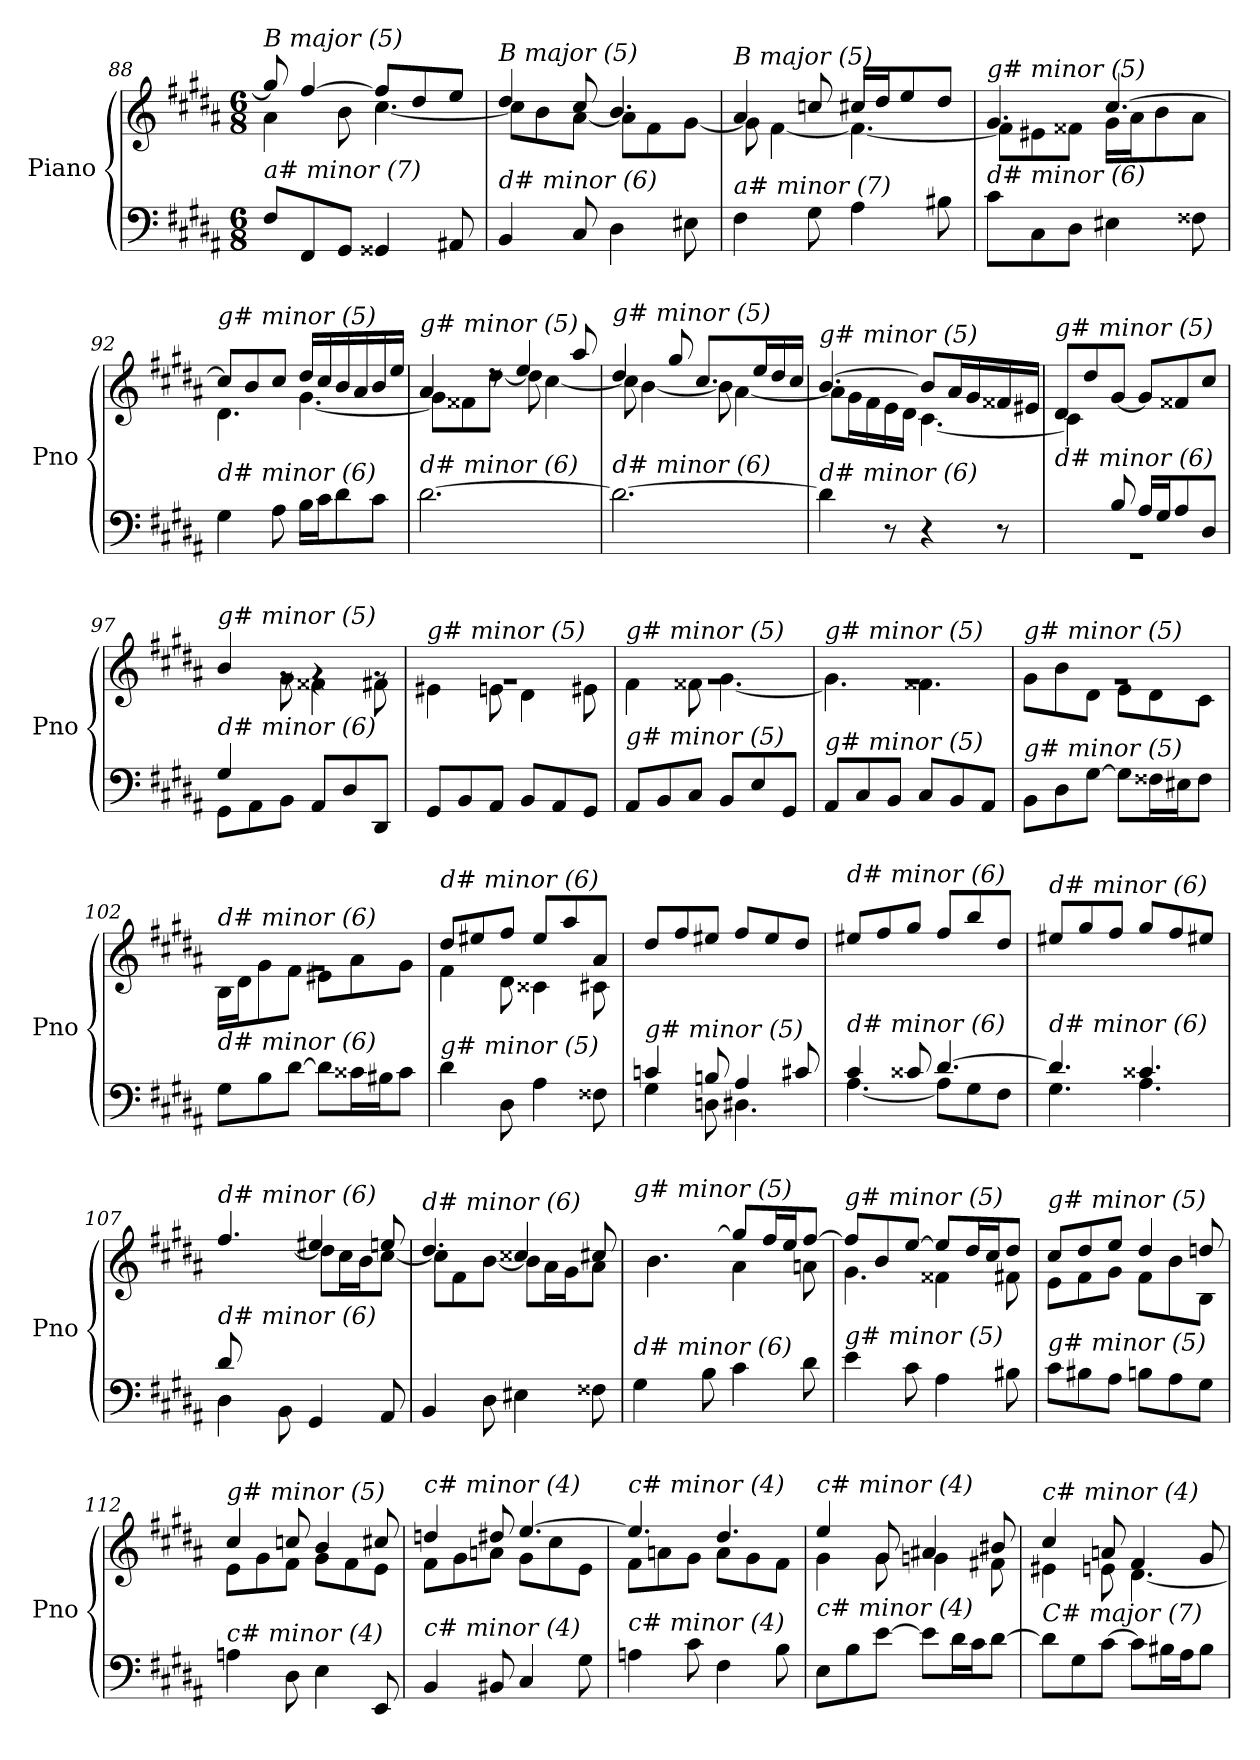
**kern	**kern
*part1	*part1
*staff2	*staff1
*I"Piano	*
*I'Pno	*
*clefF4	*clefG2
*k[f#c#g#d#a#]	*k[f#c#g#d#a#]
*M6/8	*M6/8
=88	=88
*	*^
!	!LO:TX:i:t=B major (5)	!
!LO:TX:i:t=a# minor (7)	!	!
8F#/L	8gg#/]	4a#\
8FF#/	[4ff#/	.
8GG#/J	.	8b\
4GG##Xi/	8ff#/L]	[4.cc#\
.	8dd#/	.
8AA#X/	8ee/J	.
=89	=89	=89
!	!LO:TX:i:t=B major (5)	!
!LO:TX:i:t=d# minor (6)	!	!
4BB/	4dd#/	8cc#\L]
.	.	8b\
8C#/	8cc#/	[8a#\J
4D#\	4.b/	8a#\L]
.	.	8f#\
8E#X\	.	[8g#\J
=90	=90	=90
!	!LO:TX:i:t=B major (5)	!
!LO:TX:i:t=a# minor (7)	!	!
4F#\	4a#/	8g#\]
.	.	[4f#\
8G#\	8ccni/	.
4A#\	16cc#/LL	4.f#\_
.	16dd#/J	.
.	8ee/	.
8B#X\	8dd#/J	.
!!LO:PB:g=z	!!
=91	=91	=91
!	!LO:TX:i:t=g# minor (5)	!
!LO:TX:i:t=d# minor (6)	!	!
8c#\L	4.g#/	8f#\L]
8C#\	.	8e#X\
8D#\J	.	8f##X\J
4E#X\	[4.cc#/	16g#\LL
.	.	16a#\J
.	.	8b\
8F##X\	.	8a#\J
=92	=92	=92
!	!LO:TX:i:t=g# minor (5)	!
!LO:TX:i:t=d# minor (6)	!	!
4G#\	8cc#/L]	4.d#\
.	8b/	.
8A#\	8cc#/J	.
16B\LL	16dd#/LL	[4.g#\
16c#\J	16cc#/	.
8d#\	16b/	.
.	16a#/	.
8c#\J	16b/	.
.	16ee/JJ	.
=93	=93	=93
!	!LO:TX:i:t=g# minor (5)	!
!LO:TX:i:t=d# minor (6)	!	!
[2.d#\	4a#/	8g#\L]
.	.	8f##X\
.	8rdd	[8dd#\J
.	4ee/	8dd#\]
.	.	[4cc#\
.	8aa#/	.
=94	=94	=94
!	!LO:TX:i:t=g# minor (5)	!
!LO:TX:i:t=d# minor (6)	!	!
2.d#\_	4dd#/	8cc#\]
.	.	[4b\
.	8gg#/	.
.	8.cc#/L	8b\]
.	.	[4a#\
.	16ee/L	.
.	16dd#/	.
.	16cc#/JJ	.
!!LO:LB:g=z	!!
=95	=95	=95
!	!LO:TX:i:t=g# minor (5)	!
!LO:TX:i:t=d# minor (6)	!	!
4d#\]	[4.b/	8a#\L]
.	.	16g#\L
.	.	16f#\
8r	.	16e\
.	.	16d#\JJ
4r	8b/L]	[4.c#\
.	16a#/L	.
.	16g#/	.
8r	16f##X/	.
.	16e#X/JJ	.
=96	=96	=96
*^	*	*
!	!	!LO:TX:i:t=g# minor (5)	!
!LO:TX:i:t=d# minor (6)	!	!	!
4ryy	2.rGG	8d#/L	4c#\]
.	.	8dd#/	.
8B/	.	[8g#/J	2ryy
16A#/LL	.	8g#/L]	.
16G#/J	.	.	.
8A#/	.	8f##X/	.
8D#/J	.	8cc#/J	.
=97	=97	=97	=97
!	!	!LO:TX:i:t=g# minor (5)	!
!LO:TX:i:t=d# minor (6)	!	!	!
4G#/	8GG#\L	4b/	4ryy
.	8AA#\	.	.
2ryy	8BB\J	8rg	8g#\
.	8AA#/L	4rg	4f##X\
.	8D#/	.	.
.	8DD#/J	8rg	8f#X\
=98	=98	=98	=98
!	!	!LO:TX:i:t=g# minor (5)	!
!LO:TX:i:t=d# minor (6)	!	!	!
*v	*v	*	*
8GG#/L	2.rg	4e#X\
8BB/	.	.
8AA#/J	.	8en\
8BB/L	.	4d#\
8AA#/	.	.
8GG#/J	.	8e#X\
=99	=99	=99
!	!LO:TX:i:t=g# minor (5)	!
!LO:TX:i:t=g# minor (5)	!	!
8AA#/L	2.rg	4f#\
8BB/	.	.
8C#/J	.	8f##X\
8BB/L	.	[4.g#\
8E/	.	.
8GG#/J	.	.
=100	=100	=100
!	!LO:TX:i:t=g# minor (5)	!
!LO:TX:i:t=g# minor (5)	!	!
8AA#/L	2.rg	4.g#\]
8C#/	.	.
8BB/J	.	.
8C#/L	.	4.f##X\
8BB/	.	.
8AA#/J	.	.
!!LO:LB:g=z	!!
=101	=101	=101
!	!LO:TX:i:t=g# minor (5)	!
!LO:TX:i:t=g# minor (5)	!	!
8BB\L	2.rg	8g#\L
8D#\	.	8b\
[8G#\J	.	8d#\J
8G#\L]	.	8e\L
16F##X\L	.	8d#\
16E#X\J	.	.
8F##\J	.	8c#\J
=102	=102	=102
!	!LO:TX:i:t=d# minor (6)	!
!LO:TX:i:t=d# minor (6)	!	!
8G#\L	2.rg	16B\LL
.	.	16d#\J
8B\	.	8g#\
[8d#\J	.	8f#\J
8d#\L]	.	8e#X\L
16c##X\L	.	8a#\
16B#X\J	.	.
8c##\J	.	8g#\J
=103	=103	=103
!	!LO:TX:i:t=d# minor (6)	!
!LO:TX:i:t=g# minor (5)	!	!
4d#\	8dd#/L	4f#\
.	8ee#X/	.
8D#\	8ff#/J	8d#\
4A#\	8ee#/L	4c##X\
.	8aa#/	.
8F##X\	8a#/J	8c#X\
=104	=104	=104
*^	*	*
!	!	!LO:TX:i:t=d# minor (6)	!
!LO:TX:i:t=g# minor (5)	!	!	!
*	*	*v	*v
4cni/	4G#\	8dd#/L
.	.	8ff#/
8Bn/	8Dni\	8ee#X/J
4A#/	4.D#\	8ff#/L
.	.	8ee#/
8c#Xi/	.	8dd#/J
=105	=105	=105
!	!	!LO:TX:i:t=d# minor (6)
!LO:TX:i:t=d# minor (6)	!	!
4c#/	[4.A#\	8ee#X/L
.	.	8ff#/
8c##X/	.	8gg#/J
[4.d#/	8A#\L]	8ff#/L
.	8G#\	8bb/
.	8F#\J	8dd#/J
!!LO:LB:g=z
=106	=106	=106
!	!	!LO:TX:i:t=d# minor (6)
!LO:TX:i:t=d# minor (6)	!	!
4.d#/]	4.G#\	8ee#X/L
.	.	8gg#/
.	.	8ff#/J
4.c##X/	4.A#\	8gg#/L
.	.	8ff#/
.	.	8ee#X/J
=107	=107	=107
*	*	*^
!	!	!LO:TX:i:t=d# minor (6)	!
!LO:TX:i:t=d# minor (6)	!	!	!
8d#/L	4D#\	4.ff#/	8ryy
2ryy	.	.	8a#\
.	8BB\	.	[8dd#\J
.	4GG#/	4ee#X/	8dd#\L]
.	.	.	16cc#\L
.	.	.	16b\J
8ryy	8AA#/	8een/	[8cc#\J
=108	=108	=108	=108
!	!	!LO:TX:i:t=d# minor (6)	!
!LO:TX:i:t=d# minor (6)	!	!	!
*v	*v	*	*
4BB/	4.dd#/	8cc#\L]
.	.	8f#\
8D#\	.	[8b\J
4E#X\	4cc##X/	8b\L]
.	.	16a#\L
.	.	16g#\J
8F##Xj\	8cc#X/	8a#\J
=109	=109	=109
!	!LO:TX:i:t=g# minor (5)	!
!LO:TX:i:t=d# minor (6)	!	!
4G#\	8b/Lyy	4.b\
.	8dd#/	.
8B\	[8gg#/J	.
4c#\	8gg#/L]	4a#\
.	16ff#/L	.
.	16ee/J	.
8d#\	[8ff#/J	8an\
=110	=110	=110
!	!LO:TX:i:t=g# minor (5)	!
!LO:TX:i:t=g# minor (5)	!	!
4e\	8ff#/L]	4.g#\
.	8b/	.
8c#\	[8ee/J	.
4A#\	8ee/L]	4f##X\
.	16dd#/L	.
.	16cc#/J	.
8B#Xj\	8dd#/J	8f#X\
!!LO:LB:g=z	!!
=111	=111	=111
!	!LO:TX:i:t=g# minor (5)	!
!LO:TX:i:t=g# minor (5)	!	!
8c#\L	8cc#/L	8e\L
8B#Xj\	8dd#/	8f#\
8A#\J	8ee/J	8g#\J
8Bn\L	4dd#/	8f#\L
8A#\	.	8b\
8G#\J	8ddn/	8B\J
=112	=112	=112
!	!LO:TX:i:t=g# minor (5)	!
!LO:TX:i:t=c# minor (4)	!	!
4An\	4cc#/	8e\L
.	.	8g#\
8D#\	8ccn/	8f#\J
4E\	4b/	8g#\L
.	.	8f#\
8EE/	8cc#X/	8e\J
=113	=113	=113
!	!LO:TX:i:t=c# minor (4)	!
!LO:TX:i:t=c# minor (4)	!	!
4BB/	4ddn/	8f#\L
.	.	8g#\
8BB#X/	8dd#X/	8an\J
4C#/	[4.ee/	8g#\L
.	.	8cc#\
8G#\	.	8e\J
=114	=114	=114
!	!LO:TX:i:t=c# minor (4)	!
!LO:TX:i:t=c# minor (4)	!	!
4An\	4.ee/]	8f#\L
.	.	8an\
8c#\	.	8g#\J
4F#\	4.dd#/	8a\L
.	.	8g#\
8B\	.	8f#\J
=115	=115	=115
!	!LO:TX:i:t=c# minor (4)	!
!LO:TX:i:t=c# minor (4)	!	!
8E\L	4ee/	4g#\
8B\	.	.
[8e\J	8g#/	8g#\
8e\L]	4a#X/	4gni\
16d#\L	.	.
16c#\J	.	.
[8d#\J	8b#X/	8f#X\
!!LO:LB:g=z	!!
=116	=116	=116
!	!LO:TX:i:t=c# minor (4)	!
!LO:TX:i:t=C# major (7)	!	!
8d#\L]	4cc#/	4e#X\
8G#\	.	.
[8c#\J	8an/	8en\
8c#\L]	4f#/	[4.d#\
16B#X\L	.	.
16A#\J	.	.
8B#\J	8g#/	.
*	*v	*v
=	=
*-	*-
